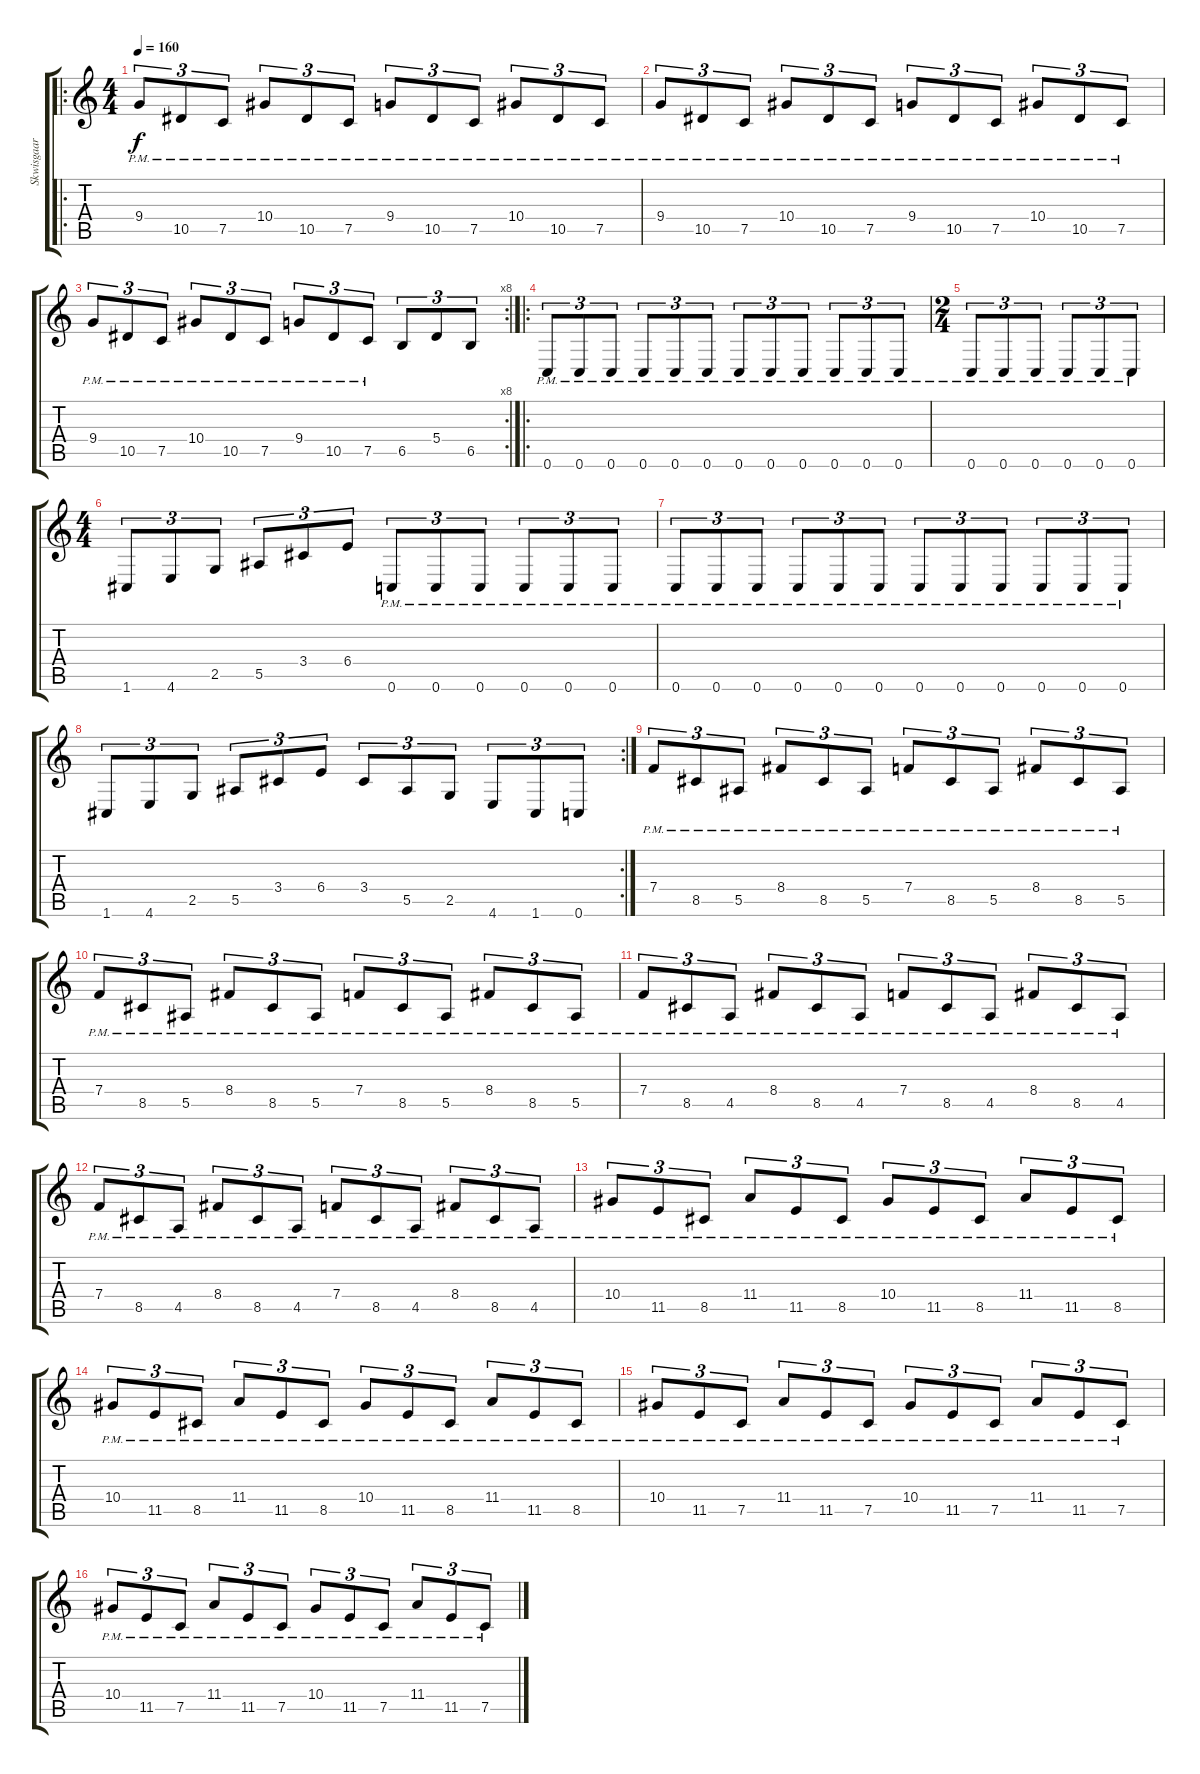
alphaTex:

\track ("Skwisgaar Skwigelf" "Skwisgaar ") {instrument distortionguitar}
\staff {score tabs}
\tuning (C4 G3 Eb3 Bb2 F2 C2) {hide}
\ro
\ts (4 4)
\tempo 160
\clef g2
\ks c
9.4{pm}.8{tu (3 2) dy f instrument distortionguitar} 10.5{pm}.8{tu (3 2)} 7.5{pm}.8{tu (3 2)} 10.4{pm}.8{tu (3 2)} 10.5{pm}.8{tu (3 2)} 7.5{pm}.8{tu (3 2)} 9.4{pm}.8{tu (3 2)} 10.5{pm}.8{tu (3 2)} 7.5{pm}.8{tu (3 2)} 10.4{pm}.8{tu (3 2)} 10.5{pm}.8{tu (3 2)} 7.5{pm}.8{tu (3 2)} |
9.4{pm}.8{tu (3 2)} 10.5{pm}.8{tu (3 2)} 7.5{pm}.8{tu (3 2)} 10.4{pm}.8{tu (3 2)} 10.5{pm}.8{tu (3 2)} 7.5{pm}.8{tu (3 2)} 9.4{pm}.8{tu (3 2)} 10.5{pm}.8{tu (3 2)} 7.5{pm}.8{tu (3 2)} 10.4{pm}.8{tu (3 2)} 10.5{pm}.8{tu (3 2)} 7.5{pm}.8{tu (3 2)} |
\rc 8
9.4{pm}.8{tu (3 2)} 10.5{pm}.8{tu (3 2)} 7.5{pm}.8{tu (3 2)} 10.4{pm}.8{tu (3 2)} 10.5{pm}.8{tu (3 2)} 7.5{pm}.8{tu (3 2)} 9.4{pm}.8{tu (3 2)} 10.5{pm}.8{tu (3 2)} 7.5{pm}.8{tu (3 2)} 6.5.8{tu (3 2)} 5.4.8{tu (3 2)} 6.5.8{tu (3 2)} |
\ro
0.6{pm}.8{tu (3 2)} 0.6{pm}.8{tu (3 2)} 0.6{pm}.8{tu (3 2)} 0.6{pm}.8{tu (3 2)} 0.6{pm}.8{tu (3 2)} 0.6{pm}.8{tu (3 2)} 0.6{pm}.8{tu (3 2)} 0.6{pm}.8{tu (3 2)} 0.6{pm}.8{tu (3 2)} 0.6{pm}.8{tu (3 2)} 0.6{pm}.8{tu (3 2)} 0.6{pm}.8{tu (3 2)} |
\ts (2 4)
0.6{pm}.8{tu (3 2)} 0.6{pm}.8{tu (3 2)} 0.6{pm}.8{tu (3 2)} 0.6{pm}.8{tu (3 2)} 0.6{pm}.8{tu (3 2)} 0.6{pm}.8{tu (3 2)} |
\ts (4 4)
1.6.8{tu (3 2)} 4.6.8{tu (3 2)} 2.5.8{tu (3 2)} 5.5.8{tu (3 2)} 3.4.8{tu (3 2)} 6.4.8{tu (3 2)} 0.6{pm}.8{tu (3 2)} 0.6{pm}.8{tu (3 2)} 0.6{pm}.8{tu (3 2)} 0.6{pm}.8{tu (3 2)} 0.6{pm}.8{tu (3 2)} 0.6{pm}.8{tu (3 2)} |
0.6{pm}.8{tu (3 2)} 0.6{pm}.8{tu (3 2)} 0.6{pm}.8{tu (3 2)} 0.6{pm}.8{tu (3 2)} 0.6{pm}.8{tu (3 2)} 0.6{pm}.8{tu (3 2)} 0.6{pm}.8{tu (3 2)} 0.6{pm}.8{tu (3 2)} 0.6{pm}.8{tu (3 2)} 0.6{pm}.8{tu (3 2)} 0.6{pm}.8{tu (3 2)} 0.6{pm}.8{tu (3 2)} |
\rc 2
1.6.8{tu (3 2)} 4.6.8{tu (3 2)} 2.5.8{tu (3 2)} 5.5.8{tu (3 2)} 3.4.8{tu (3 2)} 6.4.8{tu (3 2)} 3.4.8{tu (3 2)} 5.5.8{tu (3 2)} 2.5.8{tu (3 2)} 4.6.8{tu (3 2)} 1.6.8{tu (3 2)} 0.6.8{tu (3 2)} |
7.4{pm}.8{tu (3 2)} 8.5{pm}.8{tu (3 2)} 5.5{pm}.8{tu (3 2)} 8.4{pm}.8{tu (3 2)} 8.5{pm}.8{tu (3 2)} 5.5{pm}.8{tu (3 2)} 7.4{pm}.8{tu (3 2)} 8.5{pm}.8{tu (3 2)} 5.5{pm}.8{tu (3 2)} 8.4{pm}.8{tu (3 2)} 8.5{pm}.8{tu (3 2)} 5.5{pm}.8{tu (3 2)} |
7.4{pm}.8{tu (3 2)} 8.5{pm}.8{tu (3 2)} 5.5{pm}.8{tu (3 2)} 8.4{pm}.8{tu (3 2)} 8.5{pm}.8{tu (3 2)} 5.5{pm}.8{tu (3 2)} 7.4{pm}.8{tu (3 2)} 8.5{pm}.8{tu (3 2)} 5.5{pm}.8{tu (3 2)} 8.4{pm}.8{tu (3 2)} 8.5{pm}.8{tu (3 2)} 5.5{pm}.8{tu (3 2)} |
7.4{pm}.8{tu (3 2)} 8.5{pm}.8{tu (3 2)} 4.5{pm}.8{tu (3 2)} 8.4{pm}.8{tu (3 2)} 8.5{pm}.8{tu (3 2)} 4.5{pm}.8{tu (3 2)} 7.4{pm}.8{tu (3 2)} 8.5{pm}.8{tu (3 2)} 4.5{pm}.8{tu (3 2)} 8.4{pm}.8{tu (3 2)} 8.5{pm}.8{tu (3 2)} 4.5{pm}.8{tu (3 2)} |
7.4{pm}.8{tu (3 2)} 8.5{pm}.8{tu (3 2)} 4.5{pm}.8{tu (3 2)} 8.4{pm}.8{tu (3 2)} 8.5{pm}.8{tu (3 2)} 4.5{pm}.8{tu (3 2)} 7.4{pm}.8{tu (3 2)} 8.5{pm}.8{tu (3 2)} 4.5{pm}.8{tu (3 2)} 8.4{pm}.8{tu (3 2)} 8.5{pm}.8{tu (3 2)} 4.5{pm}.8{tu (3 2)} |
10.4{pm}.8{tu (3 2)} 11.5{pm}.8{tu (3 2)} 8.5{pm}.8{tu (3 2)} 11.4{pm}.8{tu (3 2)} 11.5{pm}.8{tu (3 2)} 8.5{pm}.8{tu (3 2)} 10.4{pm}.8{tu (3 2)} 11.5{pm}.8{tu (3 2)} 8.5{pm}.8{tu (3 2)} 11.4{pm}.8{tu (3 2)} 11.5{pm}.8{tu (3 2)} 8.5{pm}.8{tu (3 2)} |
10.4{pm}.8{tu (3 2)} 11.5{pm}.8{tu (3 2)} 8.5{pm}.8{tu (3 2)} 11.4{pm}.8{tu (3 2)} 11.5{pm}.8{tu (3 2)} 8.5{pm}.8{tu (3 2)} 10.4{pm}.8{tu (3 2)} 11.5{pm}.8{tu (3 2)} 8.5{pm}.8{tu (3 2)} 11.4{pm}.8{tu (3 2)} 11.5{pm}.8{tu (3 2)} 8.5{pm}.8{tu (3 2)} |
10.4{pm}.8{tu (3 2)} 11.5{pm}.8{tu (3 2)} 7.5{pm}.8{tu (3 2)} 11.4{pm}.8{tu (3 2)} 11.5{pm}.8{tu (3 2)} 7.5{pm}.8{tu (3 2)} 10.4{pm}.8{tu (3 2)} 11.5{pm}.8{tu (3 2)} 7.5{pm}.8{tu (3 2)} 11.4{pm}.8{tu (3 2)} 11.5{pm}.8{tu (3 2)} 7.5{pm}.8{tu (3 2)} |
10.4{pm}.8{tu (3 2)} 11.5{pm}.8{tu (3 2)} 7.5{pm}.8{tu (3 2)} 11.4{pm}.8{tu (3 2)} 11.5{pm}.8{tu (3 2)} 7.5{pm}.8{tu (3 2)} 10.4{pm}.8{tu (3 2)} 11.5{pm}.8{tu (3 2)} 7.5{pm}.8{tu (3 2)} 11.4{pm}.8{tu (3 2)} 11.5{pm}.8{tu (3 2)} 7.5{pm}.8{tu (3 2)}
